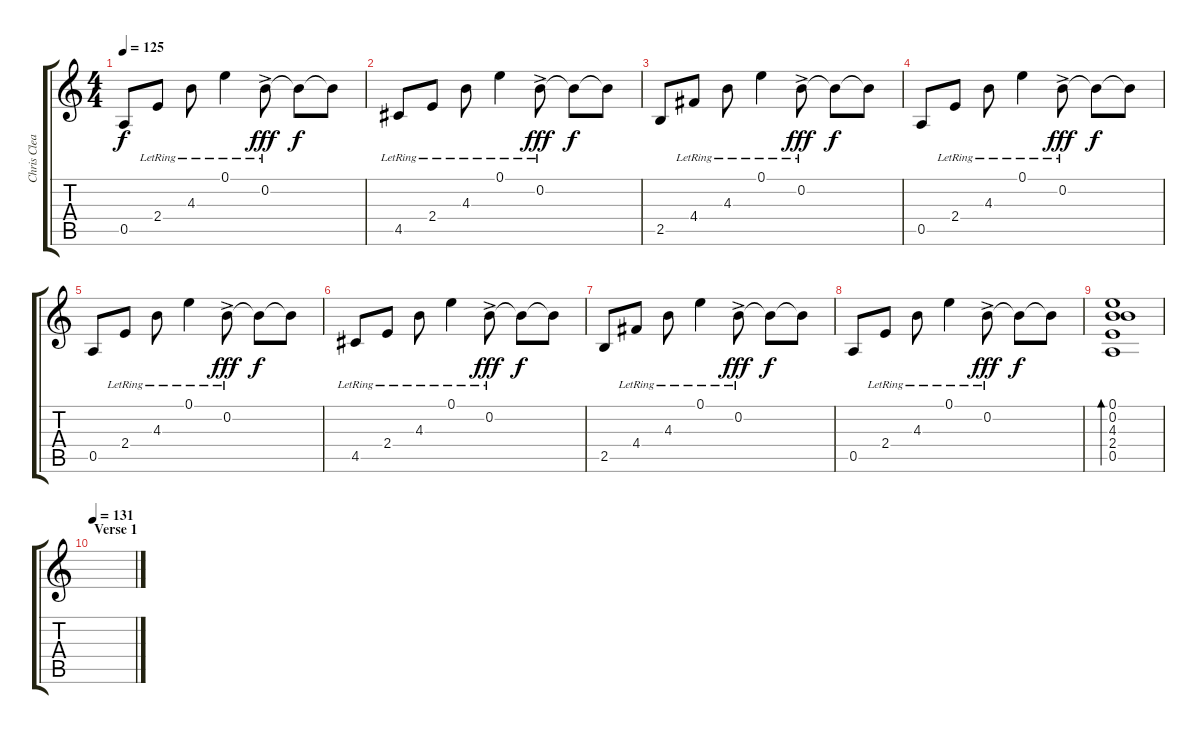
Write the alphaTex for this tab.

\track ("Chris Clean" "Chris Clea") {instrument electricguitarclean}
\staff {score tabs}
\tuning (E4 B3 G3 D3 A2 E2) {hide}
\ts (4 4)
\tempo 125
\clef g2
\ks c
0.5.8{dy f} 2.4{lr}.8 4.3{lr}.8 0.1{lr}.4 0.2{ac lr}.8{dy fff} 0.2{t}.8{dy f} 0.2{t}.8 |
4.5{lr}.8 2.4{lr}.8 4.3{lr}.8 0.1{lr}.4 0.2{ac lr}.8{dy fff} 0.2{t}.8{dy f} 0.2{t}.8 |
2.5.8 4.4{lr}.8 4.3{lr}.8 0.1{lr}.4 0.2{ac lr}.8{dy fff} 0.2{t}.8{dy f} 0.2{t}.8 |
0.5.8 2.4{lr}.8 4.3{lr}.8 0.1{lr}.4 0.2{ac lr}.8{dy fff} 0.2{t}.8{dy f} 0.2{t}.8 |
0.5.8 2.4{lr}.8 4.3{lr}.8 0.1{lr}.4 0.2{ac lr}.8{dy fff} 0.2{t}.8{dy f} 0.2{t}.8 |
4.5{lr}.8 2.4{lr}.8 4.3{lr}.8 0.1{lr}.4 0.2{ac lr}.8{dy fff} 0.2{t}.8{dy f} 0.2{t}.8 |
2.5.8 4.4{lr}.8 4.3{lr}.8 0.1{lr}.4 0.2{ac lr}.8{dy fff} 0.2{t}.8{dy f} 0.2{t}.8 |
0.5.8 2.4{lr}.8 4.3{lr}.8 0.1{lr}.4 0.2{ac lr}.8{dy fff} 0.2{t}.8{dy f} 0.2{t}.8 |
(0.1 0.2 4.3 2.4 0.5).1{bd 480} |
\section ("" "Verse 1")
\tempo 131
